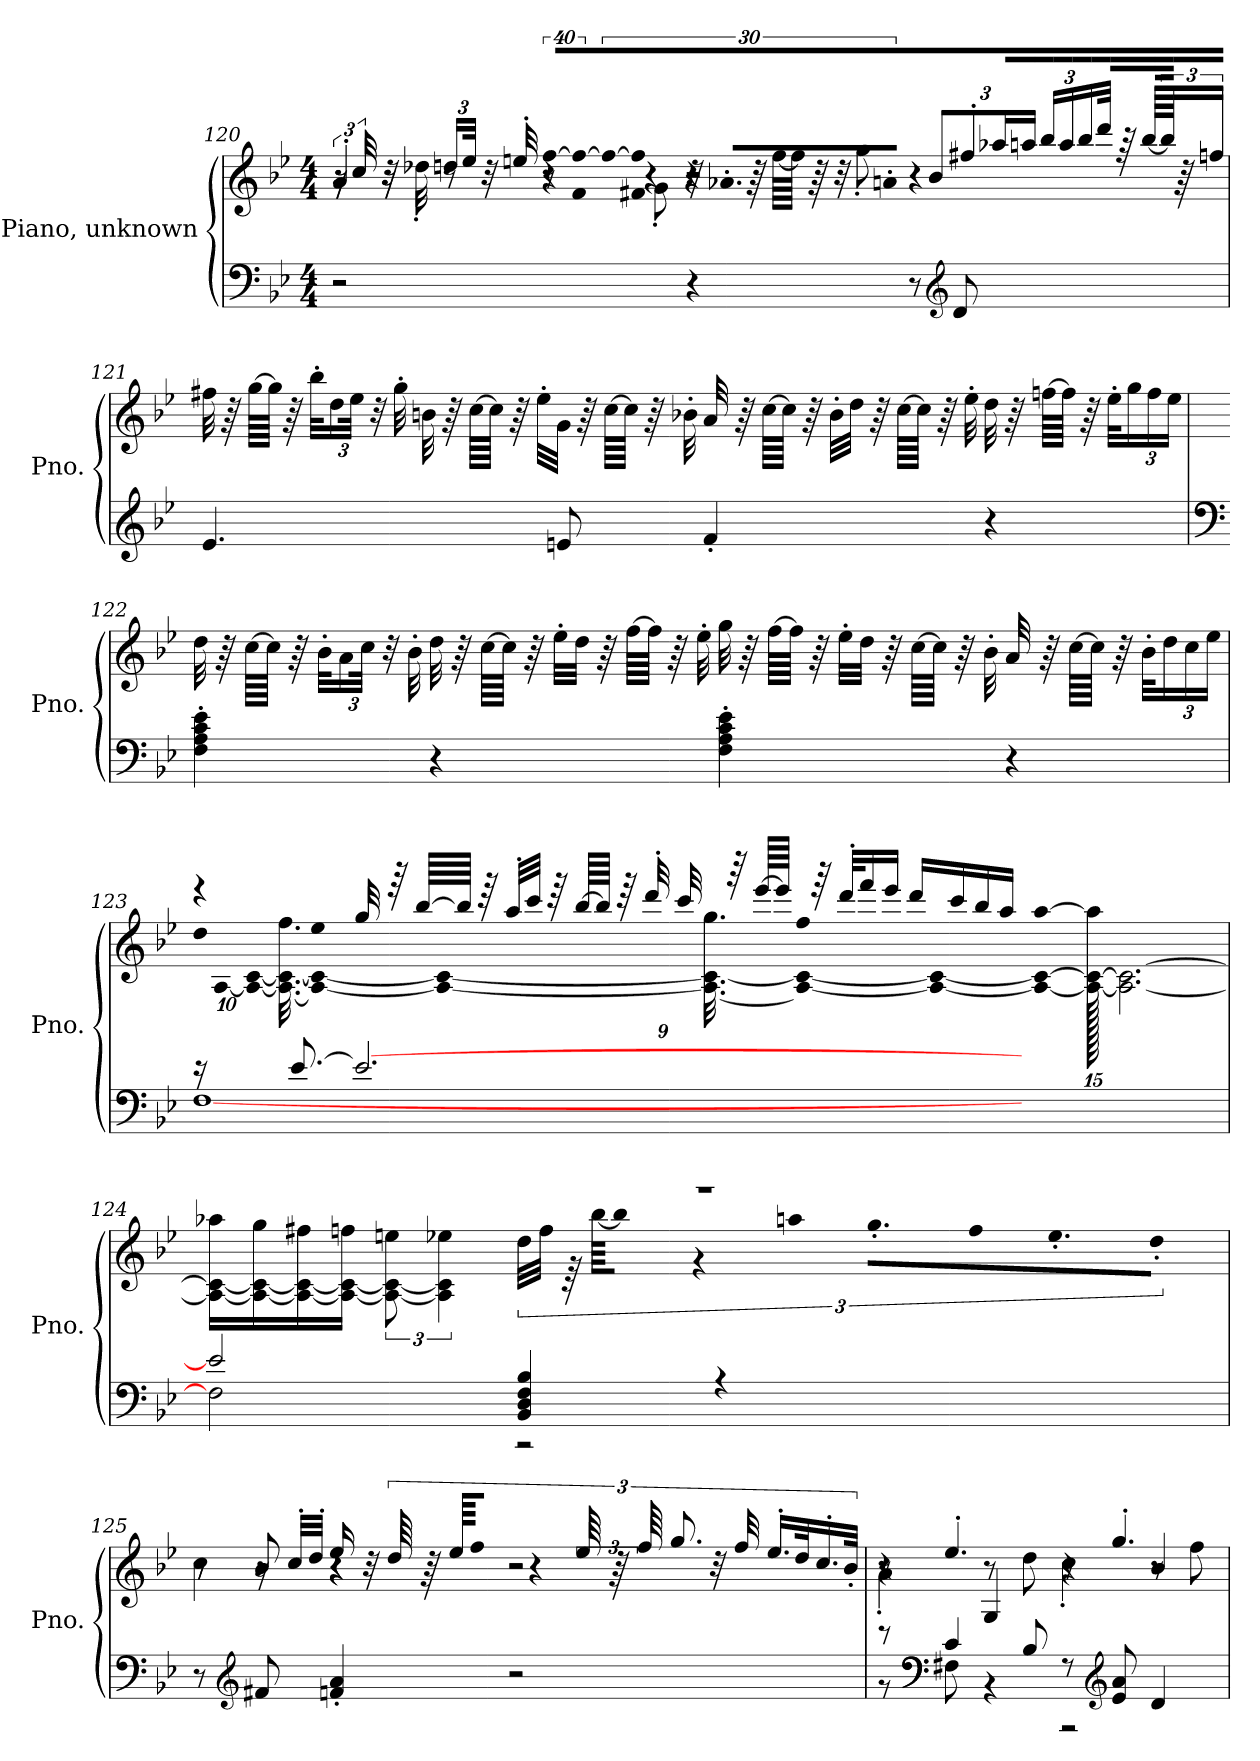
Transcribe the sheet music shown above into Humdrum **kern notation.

**kern	**kern
*part1	*part1
*staff2	*staff1
*I"Piano, unknown	*
*I'Pno.	*
!!LO:PB:g=z
*clefF4	*clefG2
*k[b-e-]	*k[b-e-]
*M4/4	*M4/4
=120	=120
*	*^
*	*	*^
2r	24r	16r	4a'/
.	48cc/	.	.
.	16r	32r	.
.	.	32dd-X'\	.
*	*Xbrackettup	*	*
.	24ddn/LL	8r	.
.	48ee-/JJk	.	.
.	32r	.	.
.	32een'/	.	.
*	*brackettup	*	*
!	!LO:N:vis=32	!	!
.	[640%23ff/LLL	8r	4r
!	!LO:N:vis=32	!	!
.	640%23f/ 640%23ff/_	.	.
!	!LO:N:vis=64	!	!
.	960%17ff/L_	.	.
!	!LO:N:vis=64	!	!
.	960%17f#X/ 960%17ff/]JJJJ	.	.
!	!LO:N:vis=32	!	!
.	640%23r	.	.
.	.	8g'\	.
!	!LO:N:vis=64	!	!
.	960%17r	.	.
!	!LO:N:vis=32.	!	!
.	1920%103a-X'/LLL	.	.
!	!LO:N:vis=32	!	!
.	640%23an'/JJJ	.	.
4r	.	32r	2r
*	*Xbrackettup	*	*
.	12b-/L	.	.
.	.	64r	.
.	.	[64ff\LLLL	.
.	.	64ff\JJJJ]	.
.	.	64r	.
.	12ff#X'/	.	.
.	.	32r	.
.	.	8gg'\	.
.	24aa-X/L	.	.
.	24aan/JJ	.	.
8r	.	4r	.
.	24bb-/LL	.	.
.	24aa/	.	.
.	24bb-/	.	.
*clefG2	*	*	*
8d/	.	.	.
.	32ddd/JJk	.	.
.	64r	.	.
.	[64bb-/LLLL	.	.
*	*brackettup	*	*
.	96bb-/JJJJ]	.	.
.	96r	.	.
.	24ffn/	.	.
1920ryy	.	1920ryy	1920ryy
*	*v	*v	*v
!!LO:LB:g=z
=121	=121
4.e-/	32ff#X\
.	64r
.	[64gg\LLLL
.	64gg\JJJJ]
.	64r
.	32bb-'\KLL
*	*Xbrackettup
.	24dd\
.	48ee-\JJk
.	32r
.	32gg'\
.	32bn\
.	64r
.	[64cc\LLLL
.	64cc\JJJJ]
.	64r
.	32ee-'\LLL
8en/	32g\JJJ
.	64r
.	[64cc\LLLL
.	64cc\JJJJ]
.	64r
.	32b-X'\
4f'/	32a/
.	64r
.	[64cc\LLLL
.	64cc\JJJJ]
.	64r
.	32b-'\LLL
.	32dd\JJJ
.	64r
.	[64cc\LLLL
.	64cc\JJJJ]
.	64r
.	32ee-'\
4r	32dd\
.	64r
.	[64ffn\LLLL
.	64ff\JJJJ]
.	64r
.	32ee-'\KLL
.	24gg\
.	24ff\
.	24ee-\JJ
!!LO:LB:g=z
=122	=122
*clefF4	*
4F\' 4A\' 4c\' 4e-\'	32dd\
.	64r
.	[64cc\LLLL
.	64cc\JJJJ]
.	64r
.	32b-'\KLL
.	24a\
.	48cc\JJk
.	32r
.	32b-'\
4r	32dd\
.	64r
.	[64cc\LLLL
.	64cc\JJJJ]
.	64r
.	32ee-'\LLL
.	32dd\JJJ
.	64r
.	[64ff\LLLL
.	64ff\JJJJ]
.	64r
.	32ee-'\
4F\' 4A\' 4c\' 4e-\'	32gg\
.	64r
.	[64ff\LLLL
.	64ff\JJJJ]
.	64r
.	32ee-'\LLL
.	32dd\JJJ
.	64r
.	[64cc\LLLL
.	64cc\JJJJ]
.	64r
.	32b-'\
4r	32a/
.	64r
.	[64cc\LLLL
.	64cc\JJJJ]
.	64r
.	32b-'\KLL
.	24dd\
.	24cc\
.	24ee-\JJ
!!LO:LB:g=z
=123	=123
*^	*^
!	!	!	!LO:N:vis=64
16r	[1F	4r	640%9dd\LLLL
!	!	!	!LO:N:vis=64
.	.	.	[640%9A\
!	!	!	!LO:N:vis=64
.	.	.	640%9A\_ [640%9c\J
.	.	.	36.A\_ 36.c\_ 36.ff\
[8.e-/	.	.	.
!	!	!	!LO:N:vis=32
.	.	.	1920%53A\_ 1920%53c\_ 1920%53ee-\
!	!	!	!LO:N:vis=64
.	.	.	640%9A\_ 640%9c\_K
.	.	.	36.A\_ 36.c\_ 36.gg\
!	!	!	!LO:N:vis=32
.	.	.	1920%53A\_ 1920%53c\_ 1920%53ff\
!	!	!	!LO:N:vis=64
.	.	.	640%9A\_ 640%9c\_K
.	.	.	1920%79A\_ 1920%79c\_ [1920%79aa\JJ
2.e-/_	.	32gg/	1920A\_ 1920c\_ 1920aa\]
.	.	.	2.A\_ 2.c\_
.	.	64r	.
.	.	[64bb-/LLLL	.
.	.	64bb-/JJJJ]	.
.	.	64r	.
.	.	32aa'/LLL	.
.	.	32ccc/JJJ	.
.	.	64r	.
.	.	[64bb-/LLLL	.
.	.	64bb-/JJJJ]	.
.	.	64r	.
.	.	32ddd'/	.
.	.	32ccc/	.
.	.	64r	.
.	.	[64eee-/LLLL	.
.	.	64eee-/JJJJ]	.
.	.	64r	.
.	.	32ddd'/KLL	.
.	.	16fff/	.
.	.	16eee-/JJ	.
.	.	16ddd/LL	.
.	.	16ccc/	.
.	.	16bb-/	.
.	.	16aa/JJ	.
1920ryy	1920ryy	1920ryy	.
!!LO:LB:g=z	!!
=124	=124	=124	=124
2e-/]	2F\]	1r	16A\_ 16c\_ 16aa-X\LL
.	.	.	16A\_ 16c\_ 16gg\
.	.	.	16A\_ 16c\_ 16ff#X\
.	.	.	16A\_ 16c\_ 16ffn\JJ
*	*	*	*brackettup
.	.	.	12A\_ 12c\_ 12een\
.	.	.	6A\] 6c\] 6ee-X\
4BB-/ 4D/ 4F/ 4B-/	2r	.	48dd\LLL
.	.	.	48ff\JJJ
.	.	.	96r
.	.	.	[96bb-\KKKL
.	.	.	8bb-\J]
.	.	.	32r
.	.	.	32aan\
4r	.	.	16.gg'\LL
.	.	.	32ff\K
.	.	.	16.ee-'\
.	.	.	32dd'\JJk
*v	*v	*	*
!!LO:LB:g=z
=125	=125	=125
*	*	*^
8r	8r	4cc\	8r
*clefG2	*	*	*
8f#X/	16r	.	8b-/
.	32cc'/LLL	.	.
.	32dd'/JJJ	.	.
4fn/' 4a/'	16ee-/	4r	4r
.	32r	.	.
.	96dd/	.	.
.	96r	.	.
.	96ee-/KKLL	.	.
.	16ff/JJ	.	.
.	32r	.	.
.	96ee-/	.	.
.	96r	.	.
.	96ff/	.	.
2r	8.gg/	2r	2r
.	32r	.	.
.	32ff/	.	.
.	16.ee-'/LL	.	.
.	32dd/K	.	.
.	16.cc'/	.	.
.	32b-'/JJk	.	.
=126	=126	=126	=126
*^	*	*	*
8r	8r	8r	4a'\	4r
*clefF4	*	*	*	*
4c/	8F#X\	4.ee-'/	.	.
.	4r	.	8r	4G/
8B-/	.	.	8dd\	.
8r	2r	8r	4cc'\	4r
*clefG2	*	*	*	*
8e-/ 8a/	.	4.gg'/	.	.
4d/	.	.	8r	4b-/
.	.	.	8ff\	.
*v	*v	*	*	*
*	*v	*v	*v
=	=
*-	*-
